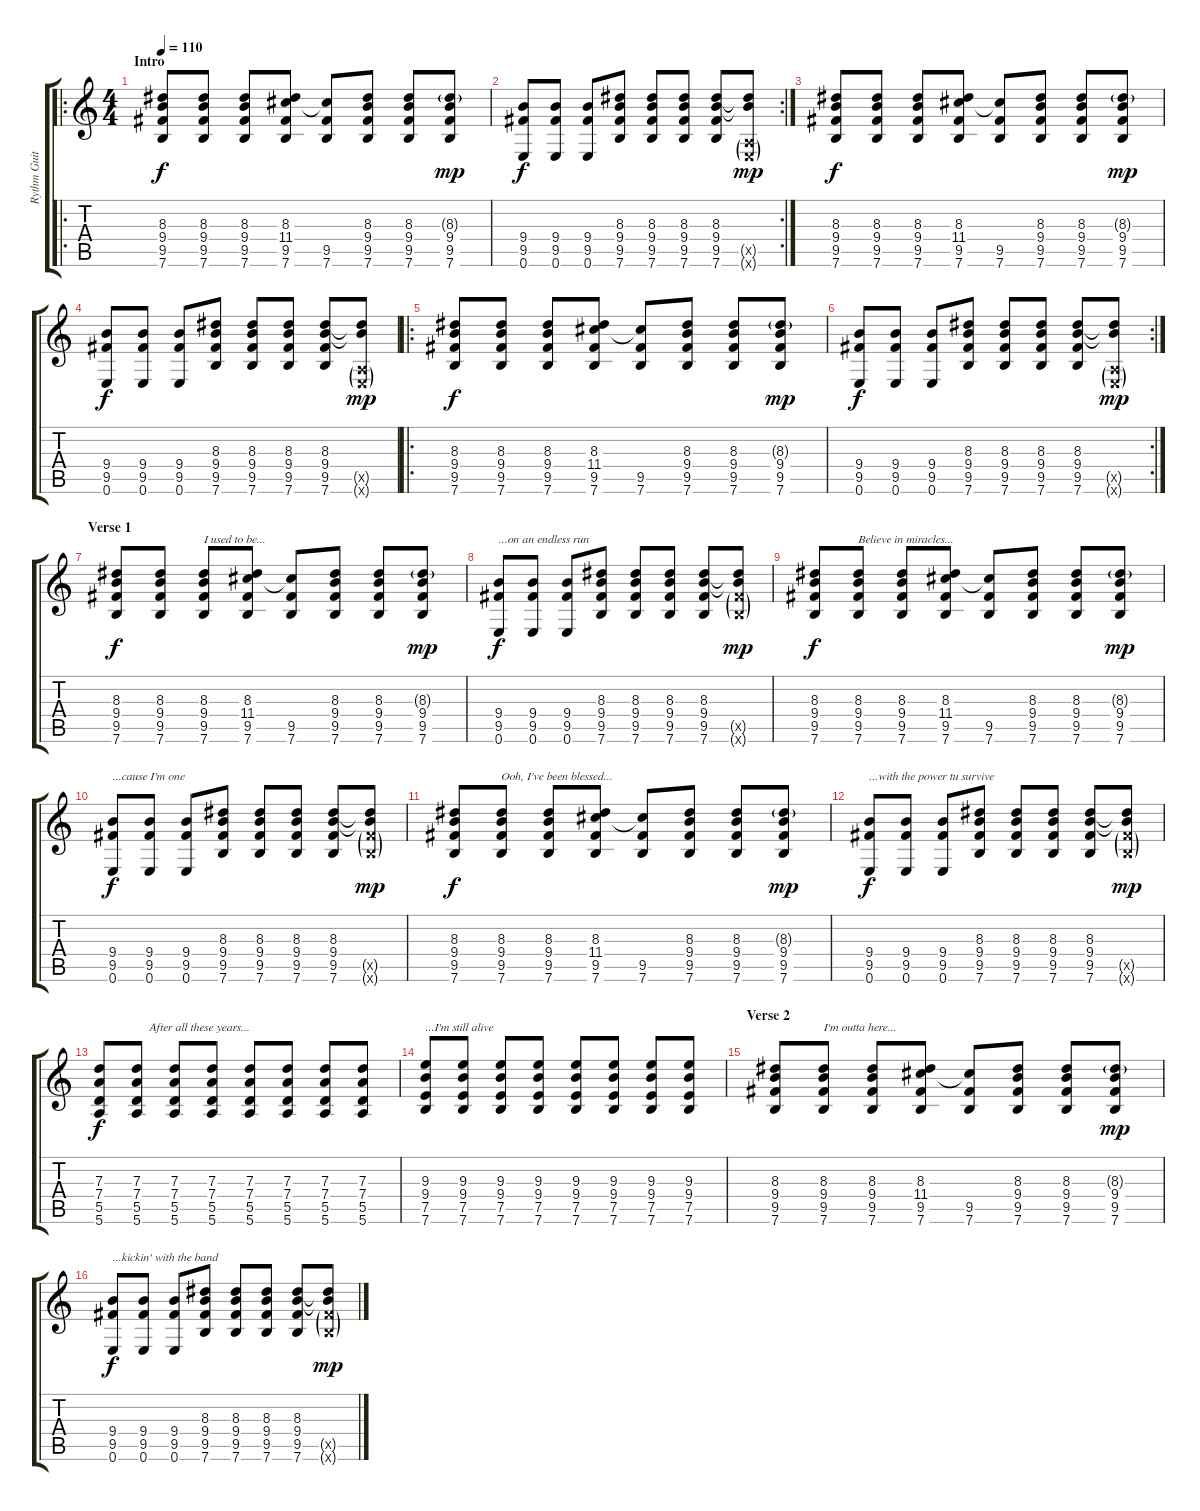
\track ("Rythm Guitar" "Rythm Guit") {instrument acousticguitarsteel}
\staff {score tabs}
\tuning (E4 B3 G3 D3 A2 E2) {hide}
\ro
\ts (4 4)
\section ("" "Intro")
\tempo 110
\clef g2
\ks c
(8.3 9.4 9.5 7.6).8{dy f instrument acousticguitarsteel} (8.3 9.4 9.5 7.6).8 (8.3 9.4 9.5 7.6).8 (8.3 11.4 9.5 7.6).8 (11.4{t} 9.5 7.6).8 (8.3 9.4 9.5 7.6).8 (8.3 9.4 9.5 7.6).8 (8.3{g} 9.4 9.5 7.6).8{dy mp} |
\rc 2
(9.4 9.5 0.6).8{dy f} (9.4 9.5 0.6).8 (9.4 9.5 0.6).8 (8.3 9.4 9.5 7.6).8 (8.3 9.4 9.5 7.6).8 (8.3 9.4 9.5 7.6).8 (8.3 9.4 9.5 7.6).8 (8.3{t} 9.4{t} 0.5{g x} 0.6{g x}).8{dy mp} |
(8.3 9.4 9.5 7.6).8{dy f} (8.3 9.4 9.5 7.6).8 (8.3 9.4 9.5 7.6).8 (8.3 11.4 9.5 7.6).8 (11.4{t} 9.5 7.6).8 (8.3 9.4 9.5 7.6).8 (8.3 9.4 9.5 7.6).8 (8.3{g} 9.4 9.5 7.6).8{dy mp} |
(9.4 9.5 0.6).8{dy f} (9.4 9.5 0.6).8 (9.4 9.5 0.6).8 (8.3 9.4 9.5 7.6).8 (8.3 9.4 9.5 7.6).8 (8.3 9.4 9.5 7.6).8 (8.3 9.4 9.5 7.6).8 (8.3{t} 9.4{t} 0.5{g x} 0.6{g x}).8{dy mp} |
\ro
(8.3 9.4 9.5 7.6).8{dy f} (8.3 9.4 9.5 7.6).8 (8.3 9.4 9.5 7.6).8 (8.3 11.4 9.5 7.6).8 (11.4{t} 9.5 7.6).8 (8.3 9.4 9.5 7.6).8 (8.3 9.4 9.5 7.6).8 (8.3{g} 9.4 9.5 7.6).8{dy mp} |
\rc 2
(9.4 9.5 0.6).8{dy f} (9.4 9.5 0.6).8 (9.4 9.5 0.6).8 (8.3 9.4 9.5 7.6).8 (8.3 9.4 9.5 7.6).8 (8.3 9.4 9.5 7.6).8 (8.3 9.4 9.5 7.6).8 (8.3{t} 9.4{t} 0.5{g x} 0.6{g x}).8{dy mp} |
\section ("" "Verse 1")
(8.3 9.4 9.5 7.6).8{dy f} (8.3 9.4 9.5 7.6).8 (8.3 9.4 9.5 7.6).8{txt "I used to be..."} (8.3 11.4 9.5 7.6).8 (11.4{t} 9.5 7.6).8 (8.3 9.4 9.5 7.6).8 (8.3 9.4 9.5 7.6).8 (8.3{g} 9.4 9.5 7.6).8{dy mp} |
(9.4 9.5 0.6).8{txt "...on an endless run" dy f} (9.4 9.5 0.6).8 (9.4 9.5 0.6).8 (8.3 9.4 9.5 7.6).8 (8.3 9.4 9.5 7.6).8 (8.3 9.4 9.5 7.6).8 (8.3 9.4 9.5 7.6).8 (8.3{t} 9.4{t} 9.5{g x} 7.6{g x}).8{dy mp} |
(8.3 9.4 9.5 7.6).8{dy f} (8.3 9.4 9.5 7.6).8{txt "Believe in miracles..."} (8.3 9.4 9.5 7.6).8 (8.3 11.4 9.5 7.6).8 (11.4{t} 9.5 7.6).8 (8.3 9.4 9.5 7.6).8 (8.3 9.4 9.5 7.6).8 (8.3{g} 9.4 9.5 7.6).8{dy mp} |
(9.4 9.5 0.6).8{txt "...cause I'm one" dy f} (9.4 9.5 0.6).8 (9.4 9.5 0.6).8 (8.3 9.4 9.5 7.6).8 (8.3 9.4 9.5 7.6).8 (8.3 9.4 9.5 7.6).8 (8.3 9.4 9.5 7.6).8 (8.3{t} 9.4{t} 9.5{g x} 7.6{g x}).8{dy mp} |
(8.3 9.4 9.5 7.6).8{dy f} (8.3 9.4 9.5 7.6).8{txt "Ooh, I've been blessed..."} (8.3 9.4 9.5 7.6).8 (8.3 11.4 9.5 7.6).8 (11.4{t} 9.5 7.6).8 (8.3 9.4 9.5 7.6).8 (8.3 9.4 9.5 7.6).8 (8.3{g} 9.4 9.5 7.6).8{dy mp} |
(9.4 9.5 0.6).8{txt "...with the power tu survive" dy f} (9.4 9.5 0.6).8 (9.4 9.5 0.6).8 (8.3 9.4 9.5 7.6).8 (8.3 9.4 9.5 7.6).8 (8.3 9.4 9.5 7.6).8 (8.3 9.4 9.5 7.6).8 (8.3{t} 9.4{t} 9.5{g x} 7.6{g x}).8{dy mp} |
(7.3 7.4 5.5 5.6).8{dy f} (7.3 7.4 5.5 5.6).8{txt "    After all these years..."} (7.3 7.4 5.5 5.6).8 (7.3 7.4 5.5 5.6).8 (7.3 7.4 5.5 5.6).8 (7.3 7.4 5.5 5.6).8 (7.3 7.4 5.5 5.6).8 (7.3 7.4 5.5 5.6).8 |
(9.3 9.4 7.5 7.6).8{txt "...I'm still alive"} (9.3 9.4 7.5 7.6).8 (9.3 9.4 7.5 7.6).8 (9.3 9.4 7.5 7.6).8 (9.3 9.4 7.5 7.6).8 (9.3 9.4 7.5 7.6).8 (9.3 9.4 7.5 7.6).8 (9.3 9.4 7.5 7.6).8 |
\section ("" "Verse 2")
(8.3 9.4 9.5 7.6).8 (8.3 9.4 9.5 7.6).8{txt "I'm outta here..."} (8.3 9.4 9.5 7.6).8 (8.3 11.4 9.5 7.6).8 (11.4{t} 9.5 7.6).8 (8.3 9.4 9.5 7.6).8 (8.3 9.4 9.5 7.6).8 (8.3{g} 9.4 9.5 7.6).8{dy mp} |
(9.4 9.5 0.6).8{txt "...kickin' with the band" dy f} (9.4 9.5 0.6).8 (9.4 9.5 0.6).8 (8.3 9.4 9.5 7.6).8 (8.3 9.4 9.5 7.6).8 (8.3 9.4 9.5 7.6).8 (8.3 9.4 9.5 7.6).8 (8.3{t} 9.4{t} 9.5{g x} 7.6{g x}).8{dy mp}
